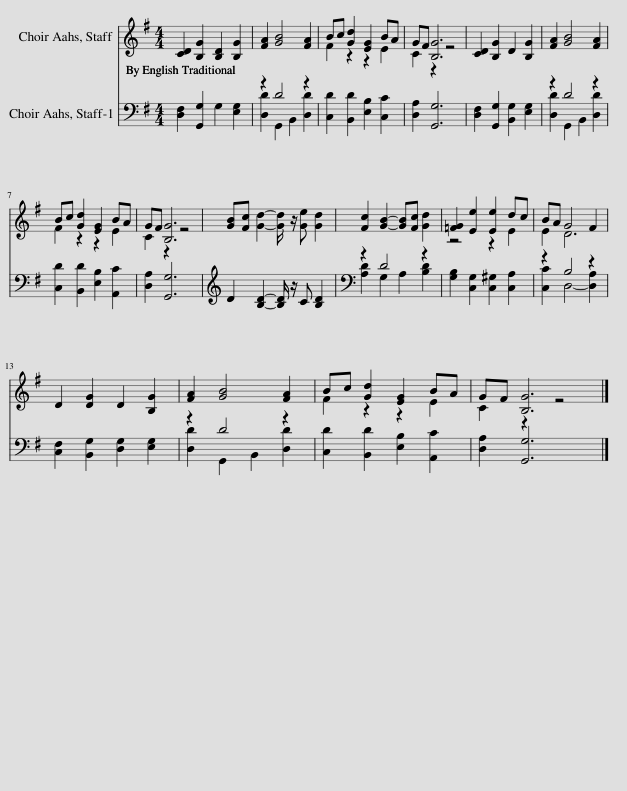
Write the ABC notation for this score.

X:1
%%score ( 1 2 ) ( 3 4 )
L:1/8
M:4/4
I:linebreak $
K:G
V:1 treble
V:2 treble
V:3 bass
V:4 bass
V:1
 [CD]2 [B,G]2 [B,D]2 [B,G]2 | [FA]2 [GB]4 [FA]2 | Bc [Gd]2 [EG]2 BA | GF [B,G]6 | [CD]2 [B,G]2 D2 [B,G]2 | %5
 [FA]2 [GB]4 [FA]2 |$ Bc [Gd]2 [EG]2 BA | GF [B,G]6 | [GB][Fc] [Gd]2- [Gd]/ z/ [Ge] [Gd]2 | [Fc]2 [GB]2- [GB][Fc] [Gd]2 | %10
 [=FG]2 [Ee]2 [Ee]2 dc | BA G4 F2 |$ D2 [DG]2 D2 [B,G]2 | [FA]2 [GB]4 [FA]2 | Bc [Gd]2 [EG]2 BA | %15
 GF [B,G]6 |] %16
V:2
 x8 | x8 | F2 z2 z2 E2 | C2 z2 z4 | x8 | %5
 x8 |$ F2 z2 z2 E2 | C2 z2 z4 | x8 | x8 | %10
 z4 z2 E2 | E2 D6 |$ x8 | x8 | F2 z2 z2 E2 | %15
 C2 z2 z4 |] %16
V:3
 [D,F,]2 [G,,G,]2 G,2 [E,G,]2 | z2 D4 z2 | [C,D]2 [B,,D]2 [E,B,]2 [C,C]2 | [D,A,]2 [G,,G,]6 | [D,F,]2 [G,,G,]2 [B,,G,]2 [E,G,]2 | %5
 z2 D4 z2 |$ [C,D]2 [B,,D]2 [E,B,]2 [A,,C]2 | [D,A,]2 [G,,G,]6 | D2 [B,D]2- [B,D]/ z/ C [B,D]2 | z2 D4 z2 | %10
 [G,B,]2 [C,G,]2 [C,^G,]2 [C,A,]2 | z2 B,4 z2 |$ [C,F,]2 [B,,G,]2 [D,G,]2 [E,G,]2 | z2 D4 z2 | [C,D]2 [B,,D]2 [E,B,]2 [A,,C]2 | %15
 [D,A,]2 [G,,G,]6 |] %16
V:4
 x8 | [D,D]2 G,,2 B,,2 [D,D]2 | x8 | x8 | x8 | %5
 [D,D]2 G,,2 B,,2 [D,D]2 |$ x8 | x8 | x8 | [A,D]2 G,2 A,2 [B,D]2 | %10
 x8 | [C,C]2 D,4- [D,A,]2 |$ x8 | [D,D]2 G,,2 B,,2 [D,D]2 | x8 | %15
 x8 |] %16
